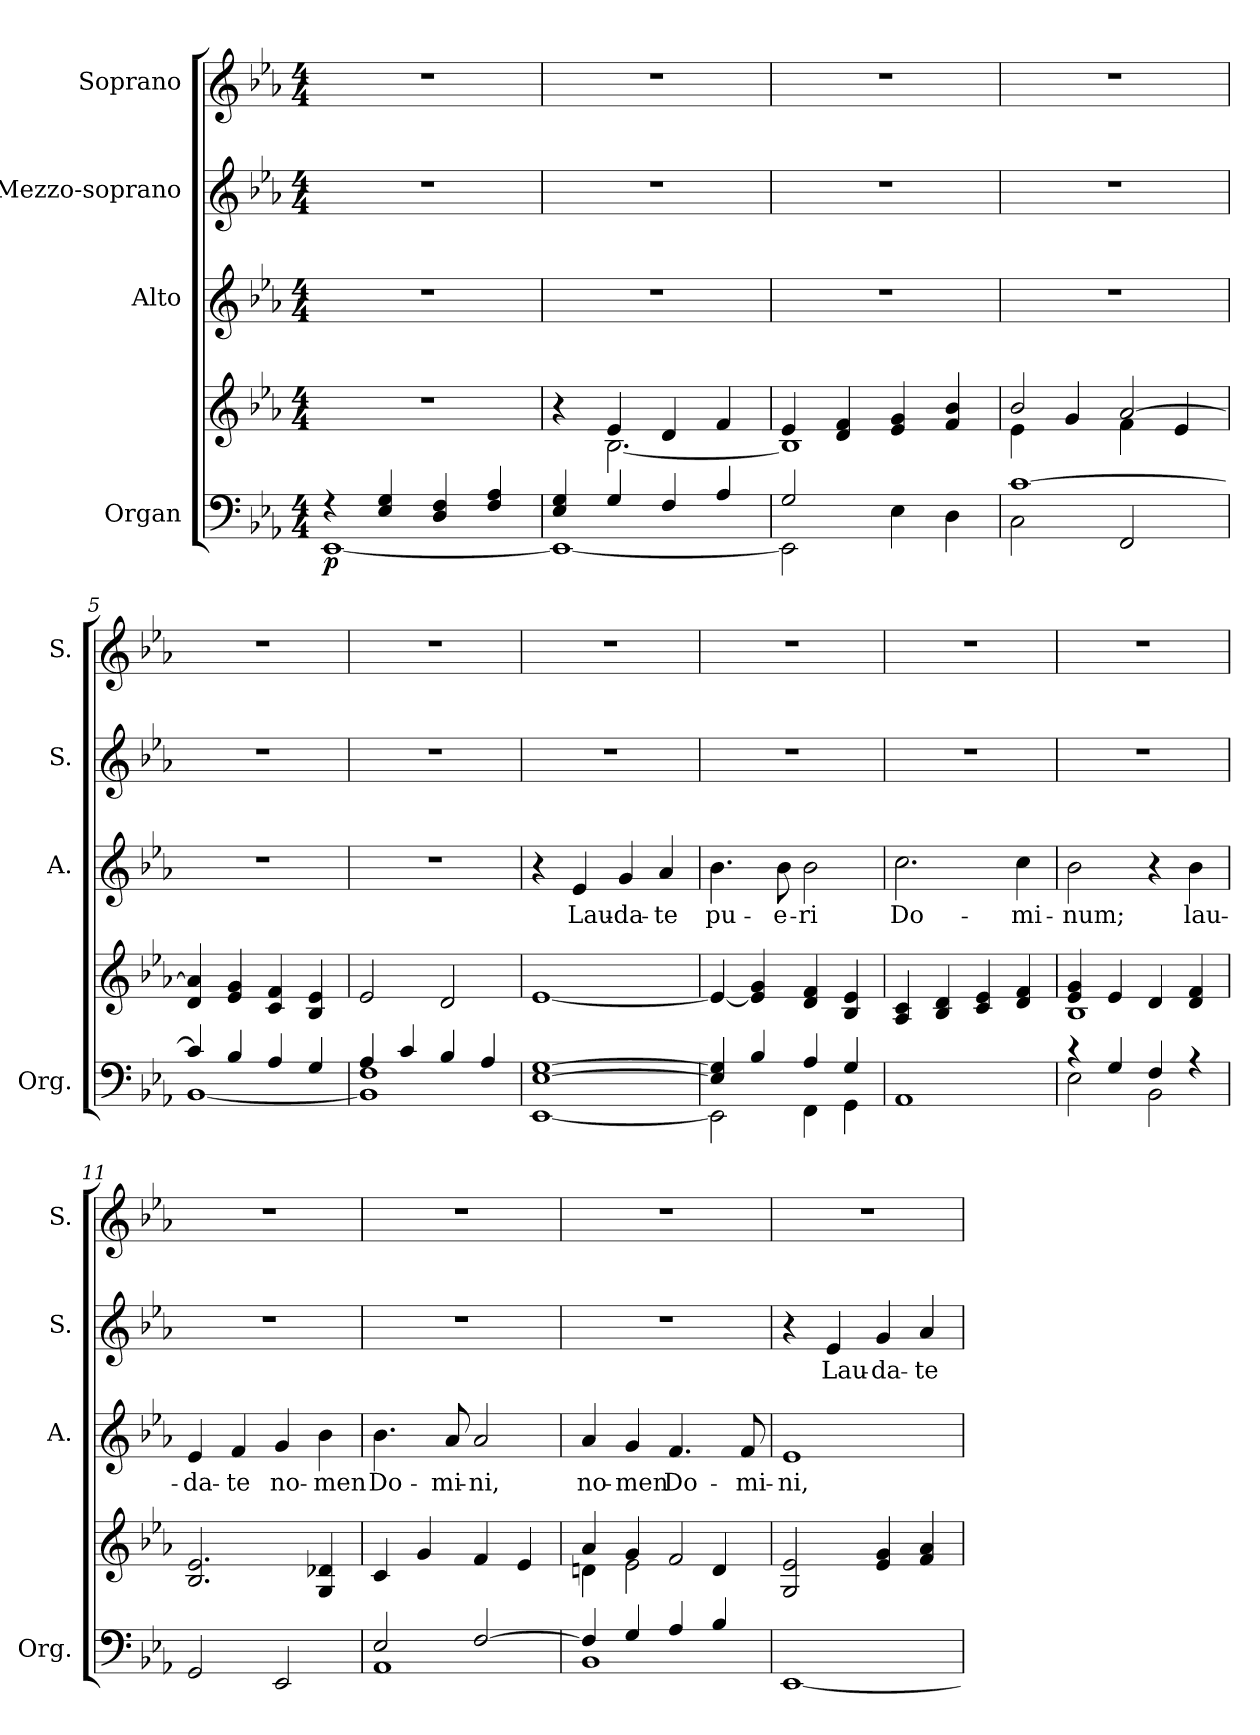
**kern	**kern	**dynam	**kern	**text	**kern	**text	**kern
*part4	*part4	*part4	*part3	*part3	*part2	*part2	*part1
*staff5	*staff4	*staff4/5	*staff3	*staff3	*staff2	*staff2	*staff1
*I"Organ	*	*	*I"Alto	*	*I"Mezzo-soprano	*	*I"Soprano
*I'Org.	*	*	*I'A.	*	*I'S.	*	*I'S.
*clefF4	*clefG2	*	*clefG2	*	*clefG2	*	*clefG2
*k[b-e-a-]	*k[b-e-a-]	*	*k[b-e-a-]	*	*k[b-e-a-]	*	*k[b-e-a-]
*E-:	*E-:	*	*E-:	*	*E-:	*	*E-:
*M4/4	*M4/4	*	*M4/4	*	*M4/4	*	*M4/4
*MM120	*MM120	*	*MM120	*	*MM120	*	*MM120
=1	=1	=1	=1	=1	=1	=1	=1
*^	*	*	*	*	*	*	*
!	!	!	!LO:DY:b=2	!	!	!	!	!
4r	[1EE-	1r	p	1r	.	1r	.	1r
4E-/ 4G/	.	.	.	.	.	.	.	.
4D/ 4F/	.	.	.	.	.	.	.	.
4F/ 4A-/	.	.	.	.	.	.	.	.
=2	=2	=2	=2	=2	=2	=2	=2	=2
*	*	*^	*	*	*	*	*	*
4E-/ 4G/	1EE-_	4r	4ryy	.	1r	.	1r	.	1r
4G/	.	4e-/	[2.B-\	.	.	.	.	.	.
4F/	.	4d/	.	.	.	.	.	.	.
4A-/	.	4f/	.	.	.	.	.	.	.
=3	=3	=3	=3	=3	=3	=3	=3	=3	=3
2G/	2EE-\]	4e-/	1B-]	.	1r	.	1r	.	1r
.	.	4d/ 4f/	.	.	.	.	.	.	.
4E-\	2ryy	4e-/ 4g/	.	.	.	.	.	.	.
4D\	.	4f/ 4b-/	.	.	.	.	.	.	.
=4	=4	=4	=4	=4	=4	=4	=4	=4	=4
*	*	*	*^	*	*	*	*	*	*
[1c	2C\	2b-/	4e-\	1ryy	.	1r	.	1r	.	1r
.	.	.	4g/	.	.	.	.	.	.	.
.	2FF/	[2a-/	4f\	.	.	.	.	.	.	.
.	.	.	4e-/	.	.	.	.	.	.	.
*	*	*v	*v	*v	*	*	*	*	*	*
=5	=5	=5	=5	=5	=5	=5	=5	=5
4c/]	[1BB-	4d/ 4a-/]	.	1r	.	1r	.	1r
4B-/	.	4e-/ 4g/	.	.	.	.	.	.
4A-/	.	4c/ 4f/	.	.	.	.	.	.
4G/	.	4B-/ 4e-/	.	.	.	.	.	.
=6	=6	=6	=6	=6	=6	=6	=6	=6
4A-/	1BB-] 1F	2e-/	.	1r	.	1r	.	1r
4c/	.	.	.	.	.	.	.	.
4B-/	.	2d/	.	.	.	.	.	.
4A-/	.	.	.	.	.	.	.	.
=7	=7	=7	=7	=7	=7	=7	=7	=7
[1E- [1G	[1EE-	[1e-	.	4r	.	1r	.	1r
!	!	!	!	!	!LO:LY:b	!	!	!
.	.	.	.	4e-/	Lau-	.	.	.
!	!	!	!	!	!LO:LY:b	!	!	!
.	.	.	.	4g/	-da-	.	.	.
!	!	!	!	!	!LO:LY:b	!	!	!
.	.	.	.	4a-/	-te	.	.	.
!!LO:LB:g=z
=8	=8	=8	=8	=8	=8	=8	=8	=8
!	!	!	!	!	!LO:LY:b	!	!	!
4E-/] 4G/]	2EE-\]	4e-/_	.	4.b-\	pu-	1r	.	1r
4B-/	.	4e-/] 4g/	.	.	.	.	.	.
!	!	!	!	!	!LO:LY:b	!	!	!
.	.	.	.	8b-\	-e-	.	.	.
!	!	!	!	!	!LO:LY:b	!	!	!
4A-/	4FF\	4d/ 4f/	.	2b-\	-ri	.	.	.
4G/	4GG\	4B-/ 4e-/	.	.	.	.	.	.
=9	=9	=9	=9	=9	=9	=9	=9	=9
!	!	!	!	!	!LO:LY:b	!	!	!
*v	*v	*	*	*	*	*	*	*
1AA-	4A-/ 4c/	.	2.cc\	Do-	1r	.	1r
.	4B-/ 4d/	.	.	.	.	.	.
.	4c/ 4e-/	.	.	.	.	.	.
!	!	!	!	!LO:LY:b	!	!	!
.	4d/ 4f/	.	4cc\	-mi-	.	.	.
=10	=10	=10	=10	=10	=10	=10	=10
*^	*^	*	*	*	*	*	*
!	!	!	!	!	!	!LO:LY:b	!	!	!
4r	2E-\	4e-/ 4g/	1B-	.	2b-\	-num;	1r	.	1r
4G/	.	4e-/	.	.	.	.	.	.	.
4F/	2BB-\	4d/	.	.	4r	.	.	.	.
!	!	!	!	!	!	!LO:LY:b	!	!	!
4r	.	4d/ 4f/	.	.	4b-\	lau-	.	.	.
*v	*v	*	*	*	*	*	*	*	*
*	*v	*v	*	*	*	*	*	*
=11	=11	=11	=11	=11	=11	=11	=11
!	!	!	!	!LO:LY:b	!	!	!
2GG/	2.B-/ 2.e-/	.	4e-/	-da-	1r	.	1r
!	!	!	!	!LO:LY:b	!	!	!
.	.	.	4f/	-te	.	.	.
!	!	!	!	!LO:LY:b	!	!	!
2EE-/	.	.	4g/	no-	.	.	.
!	!	!	!	!LO:LY:b	!	!	!
.	4G/ 4d-X/	.	4b-\	-men	.	.	.
=12	=12	=12	=12	=12	=12	=12	=12
*^	*	*	*	*	*	*	*
!	!	!	!	!	!LO:LY:b	!	!	!
2E-/	1AA-	4c/	.	4.b-\	Do-	1r	.	1r
.	.	4g/	.	.	.	.	.	.
!	!	!	!	!	!LO:LY:b	!	!	!
.	.	.	.	8a-/	-mi-	.	.	.
!	!	!	!	!	!LO:LY:b	!	!	!
[2F/	.	4f/	.	2a-/	-ni,	.	.	.
.	.	4e-/	.	.	.	.	.	.
=13	=13	=13	=13	=13	=13	=13	=13	=13
*	*	*^	*	*	*	*	*	*
!	!	!	!	!	!	!LO:LY:b	!	!	!
4F/]	1BB-	4a-/	4dn\	.	4a-/	no-	1r	.	1r
!	!	!	!	!	!	!LO:LY:b	!	!	!
4G/	.	4g/	2e-\	.	4g/	-men	.	.	.
!	!	!	!	!	!	!LO:LY:b	!	!	!
4A-/	.	2f/	.	.	4.f/	Do-	.	.	.
4B-/	.	.	4d/	.	.	.	.	.	.
!	!	!	!	!	!	!LO:LY:b	!	!	!
.	.	.	.	.	8f/	-mi-	.	.	.
*v	*v	*	*	*	*	*	*	*	*
*	*v	*v	*	*	*	*	*	*
=14	=14	=14	=14	=14	=14	=14	=14
!	!	!	!	!LO:LY:b	!	!	!
[1EE-	2G/ 2e-/	.	1e-	-ni,	4r	.	1r
!	!	!	!	!	!	!LO:LY:b	!
.	.	.	.	.	4e-/	Lau-	.
!	!	!	!	!	!	!LO:LY:b	!
.	4e-/ 4g/	.	.	.	4g/	-da-	.
!	!	!	!	!	!	!LO:LY:b	!
.	4f/ 4a-/	.	.	.	4a-/	-te	.
=	=	=	=	=	=	=	=
*-	*-	*-	*-	*-	*-	*-	*-
